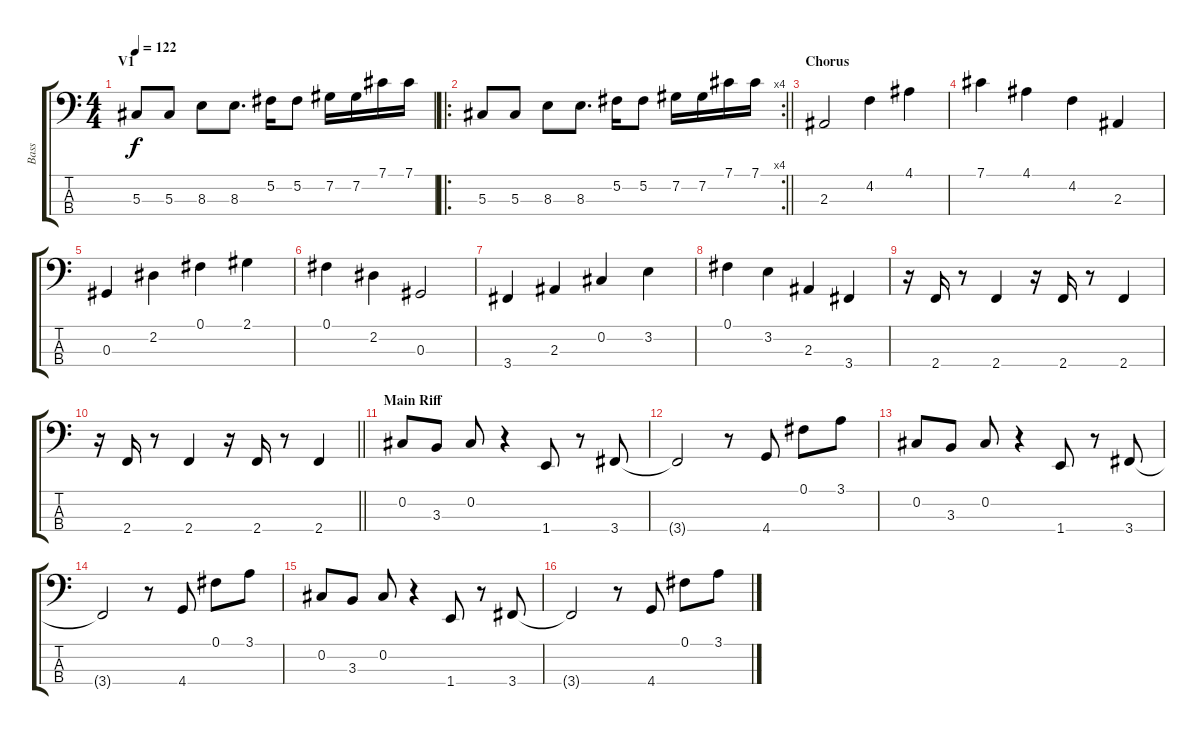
\track ("Bass" "Bass") {instrument electricbassfinger}
\staff {score tabs}
\tuning (Gb2 Db2 Ab1 Eb1) {hide}
\ts (4 4)
\section ("" "V1")
\tempo 122
\clef f4
\ks c
5.3.8{dy f} 5.3.8 8.3.8 8.3.8{d} 5.2.16 5.2.8 7.2.16 7.2.16 7.1.16 7.1.16 |
\ro
\rc 4
\barLineRight lightlight
5.3.8 5.3.8 8.3.8 8.3.8{d} 5.2.16 5.2.8 7.2.16 7.2.16 7.1.16 7.1.16 |
\section ("" "Chorus")
2.3.2 4.2.4 4.1.4 |
7.1.4 4.1.4 4.2.4 2.3.4 |
0.3.4 2.2.4 0.1.4 2.1.4 |
0.1.4 2.2.4 0.3.2 |
3.4.4 2.3.4 0.2.4 3.2.4 |
0.1.4 3.2.4 2.3.4 3.4.4 |
r.16 2.4.16 r.8 2.4.4 r.16 2.4.16 r.8 2.4.4 |
\barLineRight lightlight
r.16 2.4.16 r.8 2.4.4 r.16 2.4.16 r.8 2.4.4 |
\section ("" "Main Riff")
0.2.8 3.3.8 0.2.8 r.4 1.4.8 r.8 3.4.8 |
3.4{t}.2 r.8 4.4.8 0.1.8 3.1.8 |
0.2.8 3.3.8 0.2.8 r.4 1.4.8 r.8 3.4.8 |
3.4{t}.2 r.8 4.4.8 0.1.8 3.1.8 |
0.2.8 3.3.8 0.2.8 r.4 1.4.8 r.8 3.4.8 |
3.4{t}.2 r.8 4.4.8 0.1.8 3.1.8
